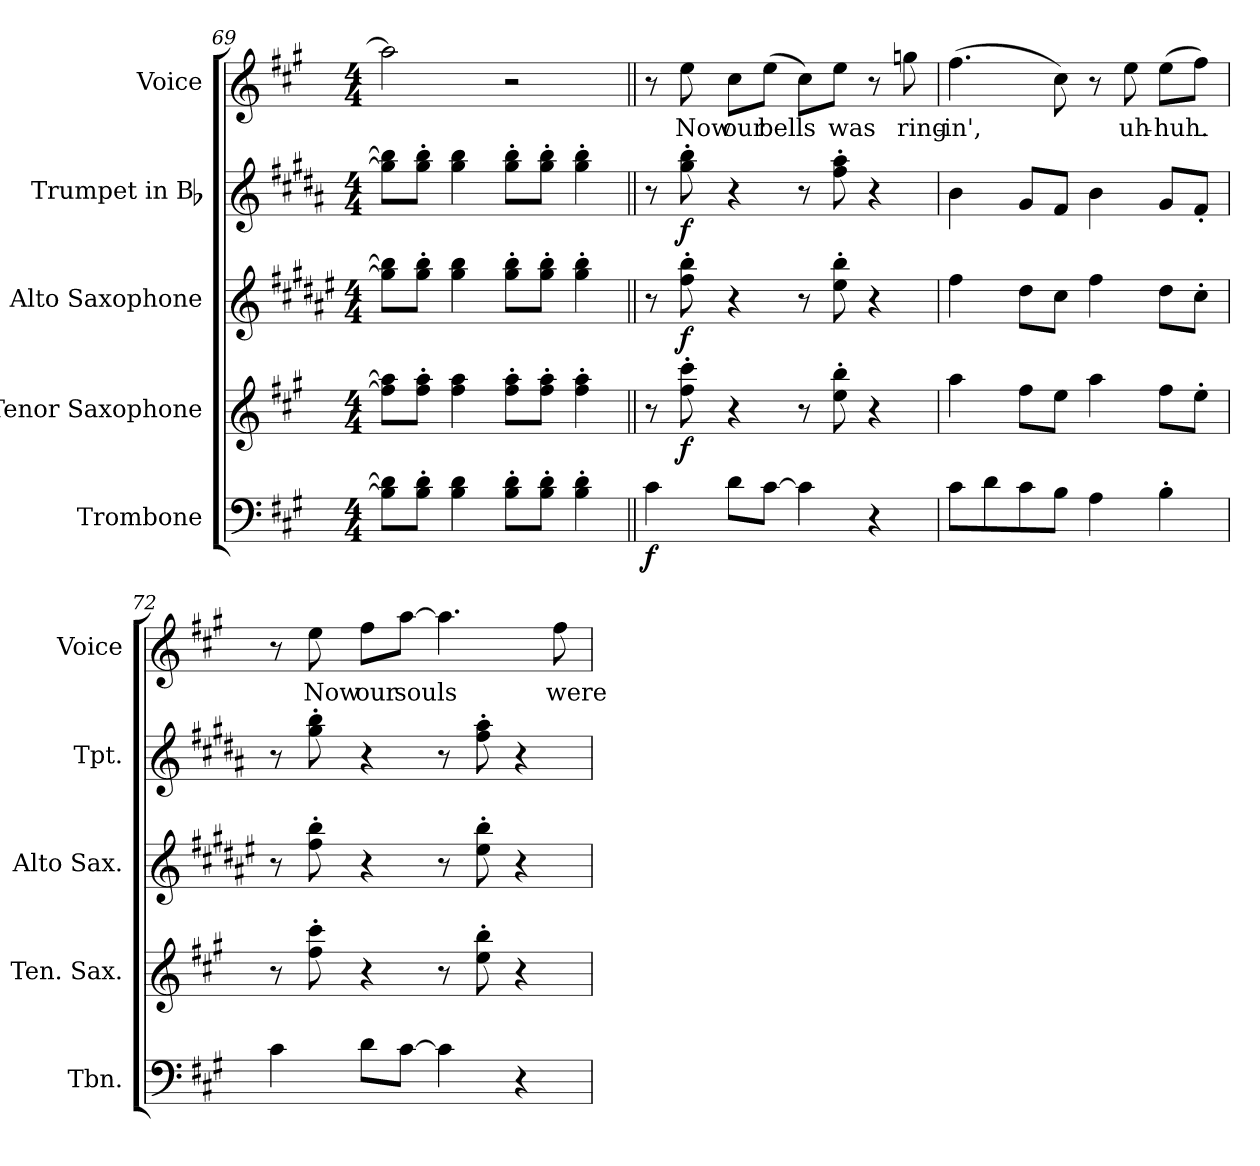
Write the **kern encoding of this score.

**kern	**dynam	**kern	**dynam	**kern	**dynam	**kern	**dynam	**kern	**text
*part5	*part5	*part4	*part4	*part3	*part3	*part2	*part2	*part1	*part1
*staff5	*staff5	*staff4	*staff4	*staff3	*staff3	*staff2	*staff2	*staff1	*staff1
*I"Trombone	*	*I"Tenor Saxophone	*	*I"Alto Saxophone	*	*I"Trumpet in Bb	*	*I"Voice	*
*I'Tbn.	*	*I'Ten. Sax.	*	*I'Alto Sax.	*	*I'Tpt.	*	*I'Voice	*
*clefF4	*	*clefG2	*	*clefG2	*	*clefG2	*	*clefG2	*
*	*	*ITrd8c14	*	*ITrd5c9	*	*ITrd1c2	*	*	*
*k[f#c#g#]	*	*k[f#c#g#]	*	*k[f#c#g#]	*	*k[f#c#g#]	*	*k[f#c#g#]	*
*A:	*	*A:	*	*A:	*	*A:	*	*A:	*
*M4/4	*	*M4/4	*	*M4/4	*	*M4/4	*	*M4/4	*
=69	=69	=69	=69	=69	=69	=69	=69	=69	=69
8Bi\] 8di]L	.	8f#i\] 8ai]L	.	8bi\] 8ddi]L	.	8ff#i\] 8aai]L	.	2aai\]	.
8Bi\' 8di'J	.	8f#i\' 8ai'J	.	8bi\' 8ddi'J	.	8ff#i\' 8aai'J	.	.	.
4Bi\ 4di	.	4f#i\ 4ai	.	4bi\ 4ddi	.	4ff#i\ 4aai	.	.	.
8Bi\' 8di'L	.	8f#i\' 8ai'L	.	8bi\' 8ddi'L	.	8ff#i\' 8aai'L	.	2r	.
8Bi\' 8di'J	.	8f#i\' 8ai'J	.	8bi\' 8ddi'J	.	8ff#i\' 8aai'J	.	.	.
4Bi\' 4di'	.	4f#i\' 4ai'	.	4bi\' 4ddi'	.	4ff#i\' 4aai'	.	.	.
=70||	=70||	=70||	=70||	=70||	=70||	=70||	=70||	=70||	=70||
4c#i\	f	8r	.	8r	.	8r	.	8r	.
!	!	!	!	!	!	!	!	!	!LO:LY:b:color=#000000
.	.	8f#i\' 8cc#i'	f	8ai\' 8ddi'	f	8ff#i\' 8aai'	f	8eei\	Now
!	!	!	!	!	!	!	!	!	!LO:LY:b:color=#000000
8di\L	.	4r	.	4r	.	4r	.	8cc#i\L	our
!	!	!	!	!	!	!	!	!	!LO:LY:b:color=#000000
[8c#i\J	.	.	.	.	.	.	.	(8eei\J	bells
4c#i\]	.	8r	.	8r	.	8r	.	8cc#i\L)	.
!	!	!	!	!	!	!	!	!	!LO:LY:b:color=#000000
.	.	8ei\' 8bi'	.	8g#i\' 8ddi'	.	8eei\' 8gg#i'	.	8eei\J	was
4r	.	4r	.	4r	.	4r	.	8r	.
!	!	!	!	!	!	!	!	!	!LO:LY:b:color=#000000
.	.	.	.	.	.	.	.	8ggni\	ring-
!!LO:PB:g=z
=71	=71	=71	=71	=71	=71	=71	=71	=71	=71
!	!	!	!	!	!	!	!	!	!LO:LY:b:color=#000000
8c#i\L	.	4ai\	.	4ai\	.	4ai\	.	(4.ff#i\	in',
8di\	.	.	.	.	.	.	.	.	.
8c#i\	.	8f#i\L	.	8f#i\L	.	8f#i/L	.	.	.
8Bi\J	.	8ei\J	.	8ei\J	.	8ei/J	.	8cc#i\)	.
4Ai\	.	4ai\	.	4ai\	.	4ai\	.	8r	.
!	!	!	!	!	!	!	!	!	!LO:LY:b:color=#000000
.	.	.	.	.	.	.	.	8eei\	uh-
!	!	!	!	!	!	!	!	!	!LO:LY:b:color=#000000
4B'i\	.	8f#i\L	.	8f#i\L	.	8f#i/L	.	(8eei\L	huh._
.	.	8e'i\J	.	8e'i\J	.	8e'i/J	.	8ff#i\J)	.
=72	=72	=72	=72	=72	=72	=72	=72	=72	=72
4c#i\	.	8r	.	8r	.	8r	.	8r	.
!	!	!	!	!	!	!	!	!	!LO:LY:b:color=#000000
.	.	8f#i\' 8cc#i'	.	8ai\' 8ddi'	.	8ff#i\' 8aai'	.	8eei\	Now
!	!	!	!	!	!	!	!	!	!LO:LY:b:color=#000000
8di\L	.	4r	.	4r	.	4r	.	8ff#i\L	our
!	!	!	!	!	!	!	!	!	!LO:LY:b:color=#000000
[8c#i\J	.	.	.	.	.	.	.	[8aai\J	souls
4c#i\]	.	8r	.	8r	.	8r	.	4.aai\]	.
.	.	8ei\' 8bi'	.	8g#i\' 8ddi'	.	8eei\' 8gg#i'	.	.	.
4r	.	4r	.	4r	.	4r	.	.	.
!	!	!	!	!	!	!	!	!	!LO:LY:b:color=#000000
.	.	.	.	.	.	.	.	8ff#i\	were
=	=	=	=	=	=	=	=	=	=
*-	*-	*-	*-	*-	*-	*-	*-	*-	*-
